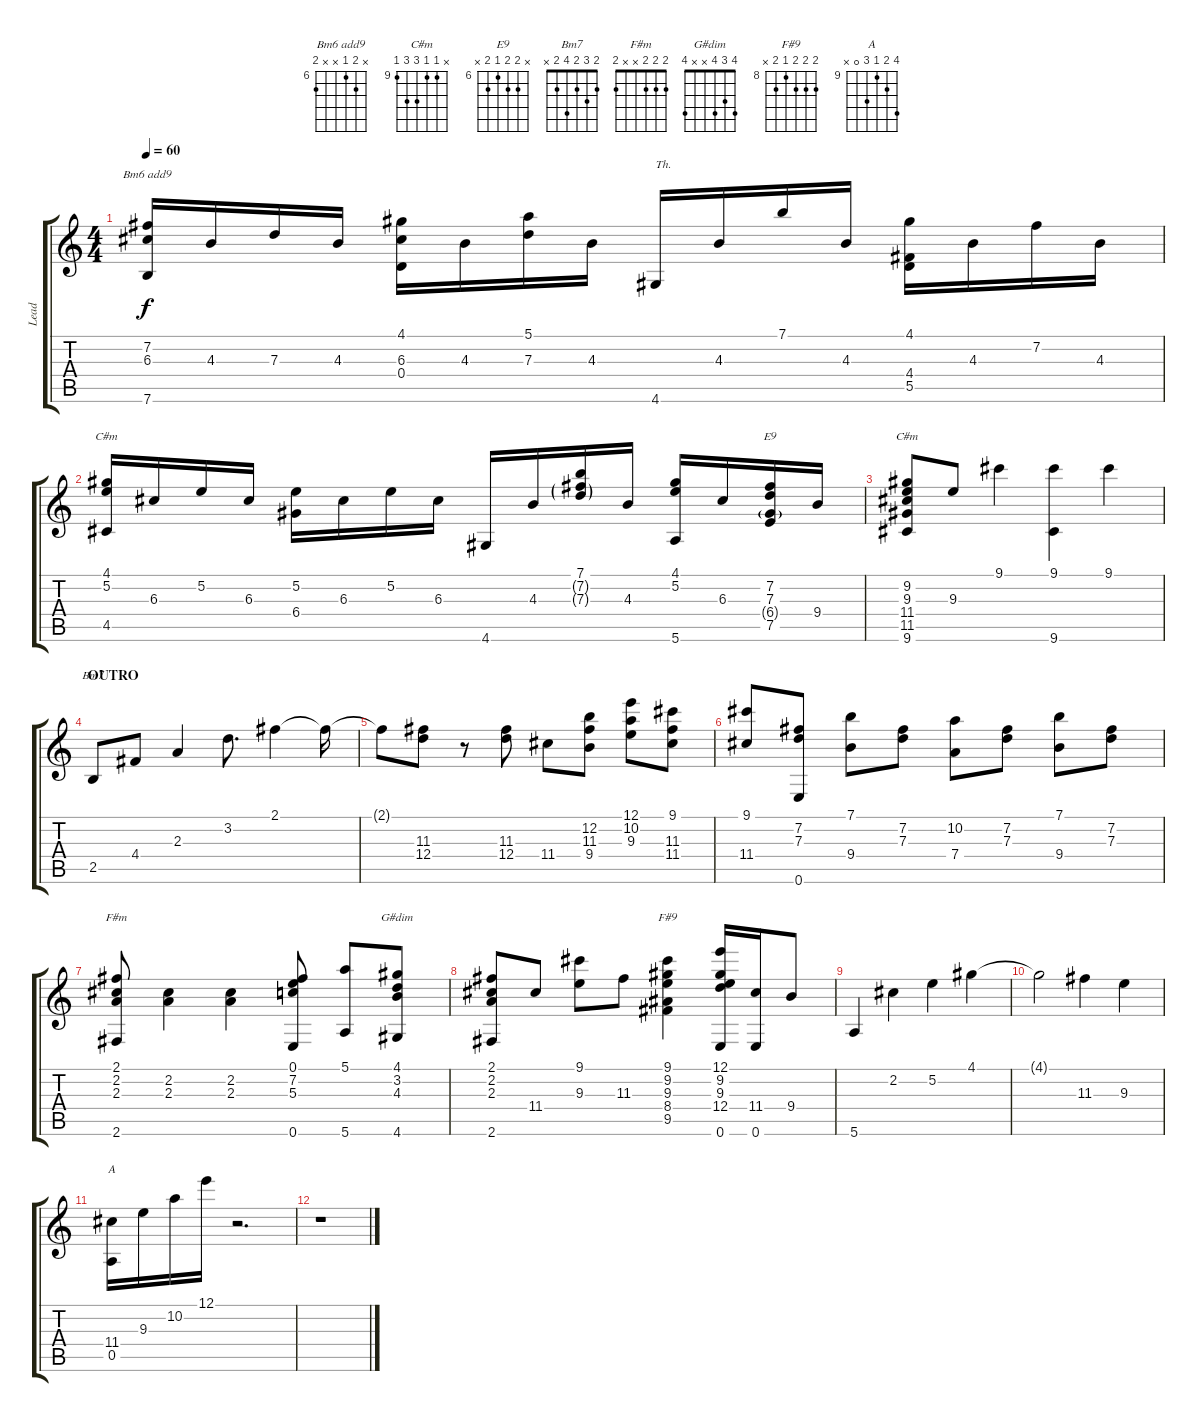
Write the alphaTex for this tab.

\track ("Lead" "Lead") {instrument electricguitarjazz}
\staff {score tabs}
\tuning (E4 B3 G3 D3 A2 E2) {hide}
\chord ("Bm6 add9" x 7 6 x x 7) {firstfret 6}
\chord ("C#m" 4 5 x x 4 x)
\chord ("E9" x 7 7 6 7 x) {firstfret 6}
\chord ("C#m" x 9 9 11 11 9) {firstfret 9}
\chord ("Bm7" 2 3 2 4 2 x)
\chord ("F#m" 2 2 2 x x 2)
\chord ("G#dim" 4 3 4 x x 4)
\chord ("F#9" 9 9 9 8 9 x) {firstfret 8}
\chord ("A" 12 10 9 11 0 x) {firstfret 9}
\ts (4 4)
\tempo 60
\clef g2
\ks c
(7.2 6.3 7.6).16{ch "Bm6 add9" dy f} 4.3.16 7.3.16 4.3.16 (4.1 6.3 0.4).16 4.3.16 (5.1 7.3).16 4.3.16 4.6.16{txt "Th."} 4.3.16 7.1.16 4.3.16 (4.1 4.4 5.5).16 4.3.16 7.2.16 4.3.16 |
(4.1 5.2 4.5).16{ch "C#m"} 6.3.16 5.2.16 6.3.16 (5.2 6.4).16 6.3.16 5.2.16 6.3.16 4.6.16 4.3.16 (7.1 7.2{g} 7.3{g}).16 4.3.16 (4.1 5.2 5.6).16 6.3.16 (7.2 7.3 6.4{g} 7.5).16{ch "E9"} 9.4.16 |
(9.2 9.3 11.4 11.5 9.6).8{ch "C#m"} 9.3.8 9.1.4 (9.1 9.6).4 9.1.4 |
\section ("" "OUTRO")
2.5.8{ch "Bm7"} 4.4.8 2.3.4 3.2.8{d} 2.1.4 2.1{t}.16 |
2.1{t}.8 (11.3 12.4).8 r.8 (11.3 12.4).8 11.4.8 (12.2 11.3 9.4).8 (12.1 10.2 9.3).8 (9.1 11.3 11.4).8 |
(9.1 11.4).8 (7.2 7.3 0.6).8 (7.1 9.4).8 (7.2 7.3).8 (10.2 7.4).8 (7.2 7.3).8 (7.1 9.4).8 (7.2 7.3).8 |
(2.1 2.2 2.3 2.6).8{ch "F#m"} (2.2 2.3).4 (2.2 2.3).4 (0.1 7.2 5.3 0.6).8 (5.1 5.6).8 (4.1 3.2 4.3 4.6).8{ch "G#dim"} |
(2.1 2.2 2.3 2.6).8 11.4.8 (9.1 9.3).8 11.3.8 (9.1 9.2 9.3 8.4 9.5).4{ch "F#9"} (12.1 9.2 9.3 12.4 0.6).16 (11.4 0.6).16 9.4.8 |
5.6.4 2.2.4 5.2.4 4.1.4 |
4.1{t}.2 11.3.4 9.3.4 |
(11.4 0.5).16{ch "A"} 9.3.16 10.2.16 12.1.16 r.2{d} |
r.1
